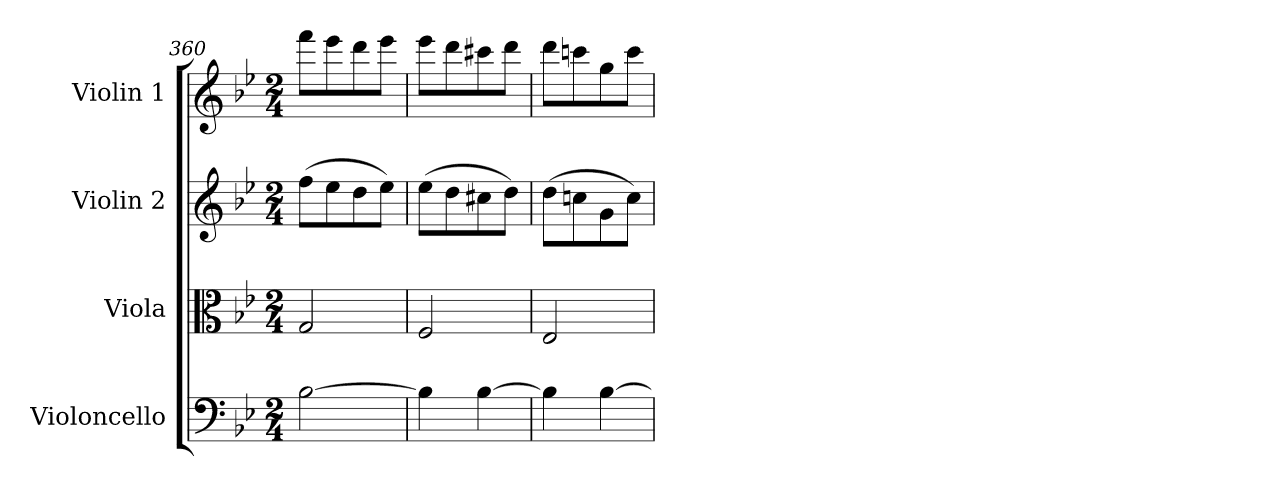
**kern	**kern	**kern	**kern
*part4	*part3	*part2	*part1
*staff4	*staff3	*staff2	*staff1
*I"Violoncello	*I"Viola	*I"Violin 2	*I"Violin 1
*I'Vc	*I'Vla	*I'Vln	*I'Vln
*clefF4	*clefC3	*clefG2	*clefG2
*k[b-e-]	*k[b-e-]	*k[b-e-]	*k[b-e-]
*M2/4	*M2/4	*M2/4	*M2/4
=360	=360	=360	=360
[2B-\	2G/	(8ff\L	8fff\L
.	.	8ee-\	8eee-\
.	.	8dd\	8ddd\
.	.	8ee-\J)	8eee-\J
=361	=361	=361	=361
4B-\]	2F/	(8ee-\L	8eee-\L
.	.	8dd\	8ddd\
[4B-\	.	8cc#X\	8ccc#X\
.	.	8dd\J)	8ddd\J
=362	=362	=362	=362
4B-\]	2E-/	(8dd\L	8ddd\L
.	.	8ccn\	8cccn\
[4B-\	.	8g\	8gg\
.	.	8cc\J)	8ccc\J
=	=	=	=
*-	*-	*-	*-
